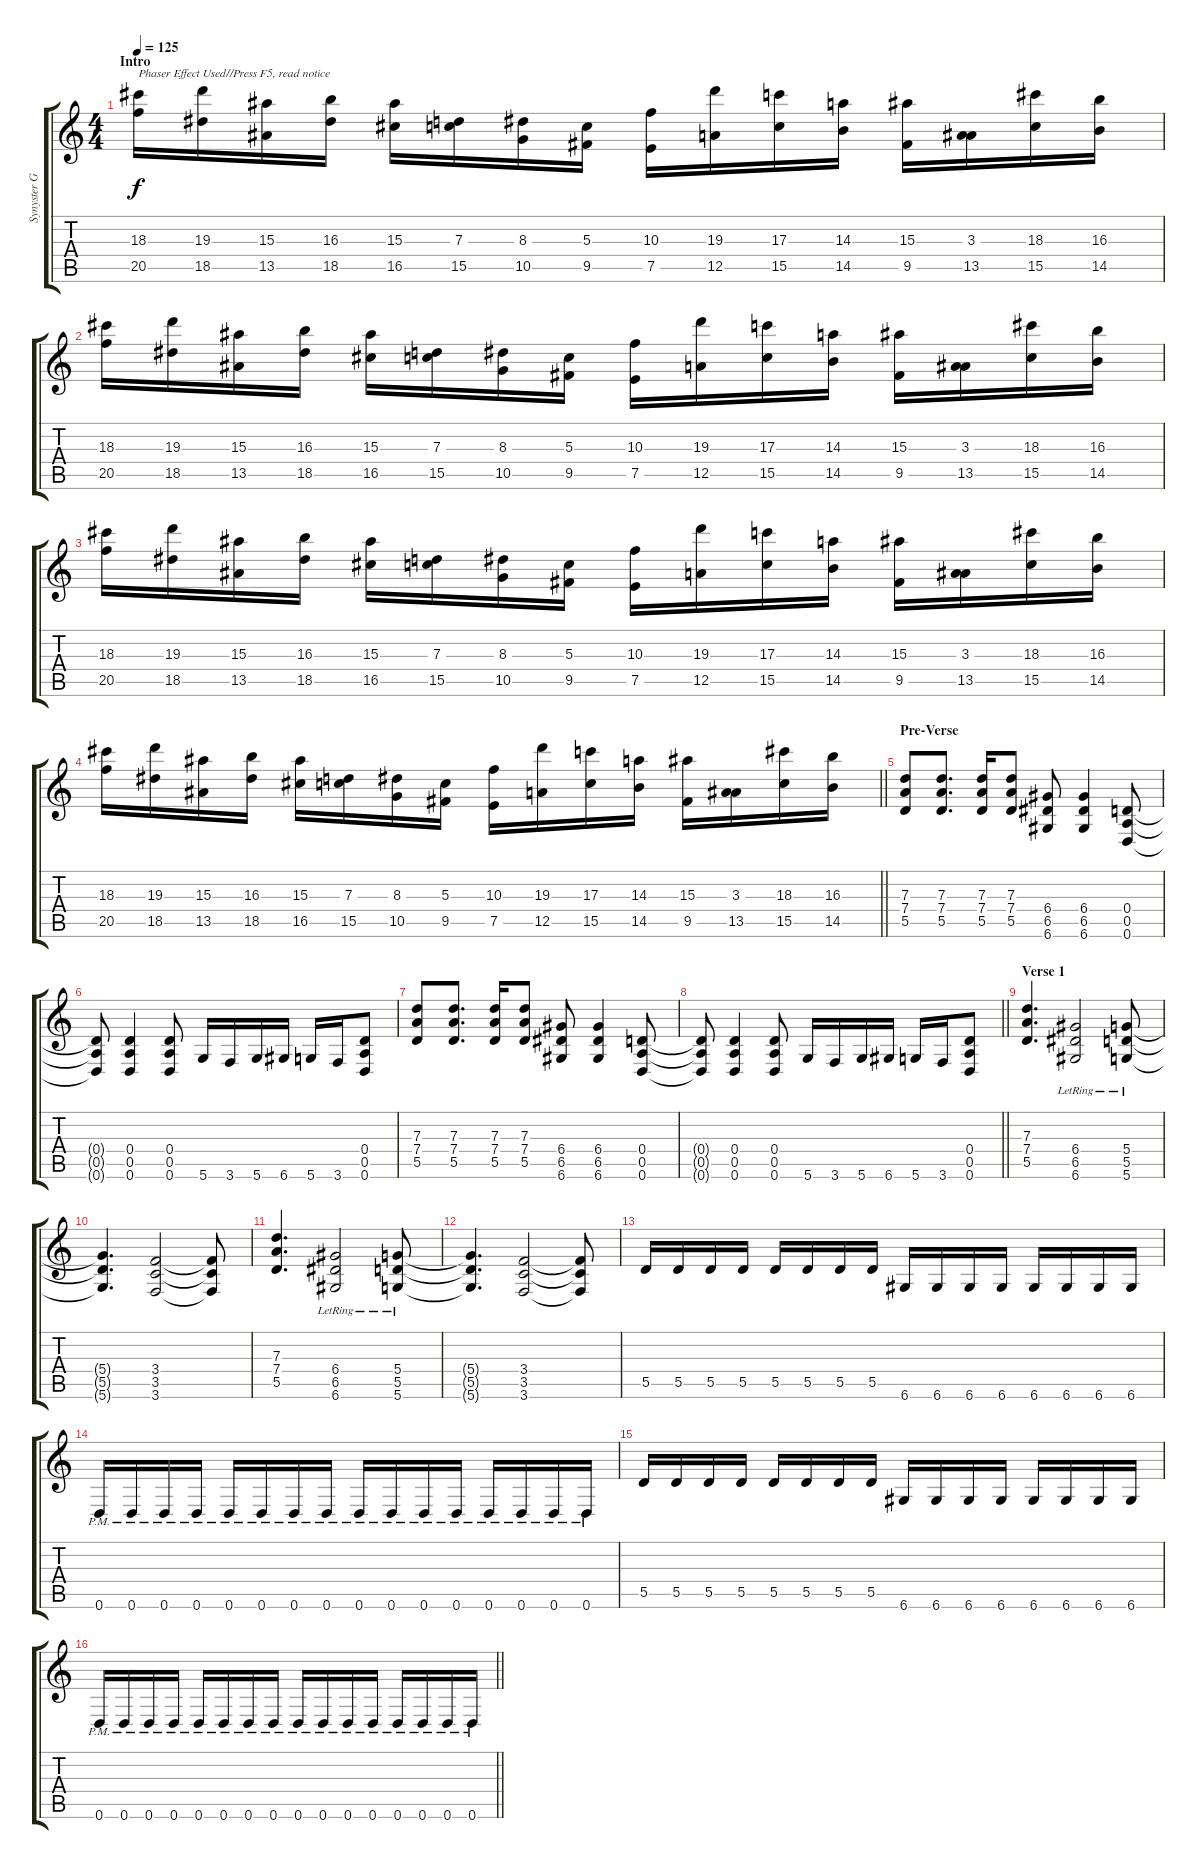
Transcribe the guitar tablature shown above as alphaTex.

\track ("Synyster Gates" "Synyster G") {instrument distortionguitar}
\staff {score tabs}
\tuning (E4 B3 G3 D3 A2 D2) {hide}
\ts (4 4)
\section ("" "Intro")
\tempo 125
\clef g2
\ks c
(18.3 20.5).16{txt "Phaser Effect Used//Press F5, read notice" dy f volume 10 instrument guitarfretnoise} (19.3 18.5).16{volume 15} (15.3 13.5).16 (16.3 18.5).16 (15.3 16.5).16 (7.3 15.5).16 (8.3 10.5).16 (5.3 9.5).16 (10.3 7.5).16 (19.3 12.5).16 (17.3 15.5).16 (14.3 14.5).16 (15.3 9.5).16 (3.3 13.5).16 (18.3 15.5).16 (16.3 14.5).16 |
(18.3 20.5).16 (19.3 18.5).16 (15.3 13.5).16 (16.3 18.5).16 (15.3 16.5).16 (7.3 15.5).16 (8.3 10.5).16 (5.3 9.5).16 (10.3 7.5).16 (19.3 12.5).16 (17.3 15.5).16 (14.3 14.5).16 (15.3 9.5).16 (3.3 13.5).16 (18.3 15.5).16 (16.3 14.5).16 |
(18.3 20.5).16 (19.3 18.5).16 (15.3 13.5).16 (16.3 18.5).16 (15.3 16.5).16 (7.3 15.5).16 (8.3 10.5).16 (5.3 9.5).16 (10.3 7.5).16 (19.3 12.5).16 (17.3 15.5).16 (14.3 14.5).16 (15.3 9.5).16 (3.3 13.5).16 (18.3 15.5).16 (16.3 14.5).16 |
\barLineRight lightlight
(18.3 20.5).16 (19.3 18.5).16 (15.3 13.5).16 (16.3 18.5).16 (15.3 16.5).16 (7.3 15.5).16 (8.3 10.5).16 (5.3 9.5).16 (10.3 7.5).16 (19.3 12.5).16 (17.3 15.5).16 (14.3 14.5).16 (15.3 9.5).16 (3.3 13.5).16 (18.3 15.5).16 (16.3 14.5).16 |
\section ("" "Pre-Verse")
(7.3 7.4 5.5).8{volume 12 instrument distortionguitar} (7.3 7.4 5.5).8{d} (7.3 7.4 5.5).16 (7.3 7.4 5.5).8 (6.4 6.5 6.6).8 (6.4 6.5 6.6).4 (0.4 0.5 0.6).8 |
(0.4{t} 0.5{t} 0.6{t}).8 (0.4 0.5 0.6).4 (0.4 0.5 0.6).8 5.6.16 3.6.16 5.6.16 6.6.16 5.6.16 3.6.16 (0.4 0.5 0.6).8 |
(7.3 7.4 5.5).8{volume 12} (7.3 7.4 5.5).8{d} (7.3 7.4 5.5).16 (7.3 7.4 5.5).8 (6.4 6.5 6.6).8 (6.4 6.5 6.6).4 (0.4 0.5 0.6).8 |
\barLineRight lightlight
(0.4{t} 0.5{t} 0.6{t}).8 (0.4 0.5 0.6).4 (0.4 0.5 0.6).8 5.6.16 3.6.16 5.6.16 6.6.16 5.6.16 3.6.16 (0.4 0.5 0.6).8 |
\section ("" "Verse 1")
(7.3 7.4 5.5).4{d} (6.4{lr} 6.5{lr} 6.6{lr}).2 (5.4{lr} 5.5{lr} 5.6{lr}).8 |
(5.4{t} 5.5{t} 5.6{t}).4{d} (3.4 3.5 3.6).2 (3.4{t} 3.5{t} 3.6{t}).8 |
(7.3 7.4 5.5).4{d} (6.4{lr} 6.5{lr} 6.6{lr}).2 (5.4{lr} 5.5{lr} 5.6{lr}).8 |
(5.4{t} 5.5{t} 5.6{t}).4{d} (3.4 3.5 3.6).2 (3.4{t} 3.5{t} 3.6{t}).8 |
5.5.16{volume 14} 5.5.16 5.5.16 5.5.16 5.5.16 5.5.16 5.5.16 5.5.16 6.6.16 6.6.16 6.6.16 6.6.16 6.6.16 6.6.16 6.6.16 6.6.16 |
0.6{pm}.16 0.6{pm}.16 0.6{pm}.16 0.6{pm}.16 0.6{pm}.16 0.6{pm}.16 0.6{pm}.16 0.6{pm}.16 0.6{pm}.16 0.6{pm}.16 0.6{pm}.16 0.6{pm}.16 0.6{pm}.16 0.6{pm}.16 0.6{pm}.16 0.6{pm}.16 |
5.5.16 5.5.16 5.5.16 5.5.16 5.5.16 5.5.16 5.5.16 5.5.16 6.6.16 6.6.16 6.6.16 6.6.16 6.6.16 6.6.16 6.6.16 6.6.16 |
\barLineRight lightlight
0.6{pm}.16 0.6{pm}.16 0.6{pm}.16 0.6{pm}.16 0.6{pm}.16 0.6{pm}.16 0.6{pm}.16 0.6{pm}.16 0.6{pm}.16 0.6{pm}.16 0.6{pm}.16 0.6{pm}.16 0.6{pm}.16 0.6{pm}.16 0.6{pm}.16 0.6{pm}.16
